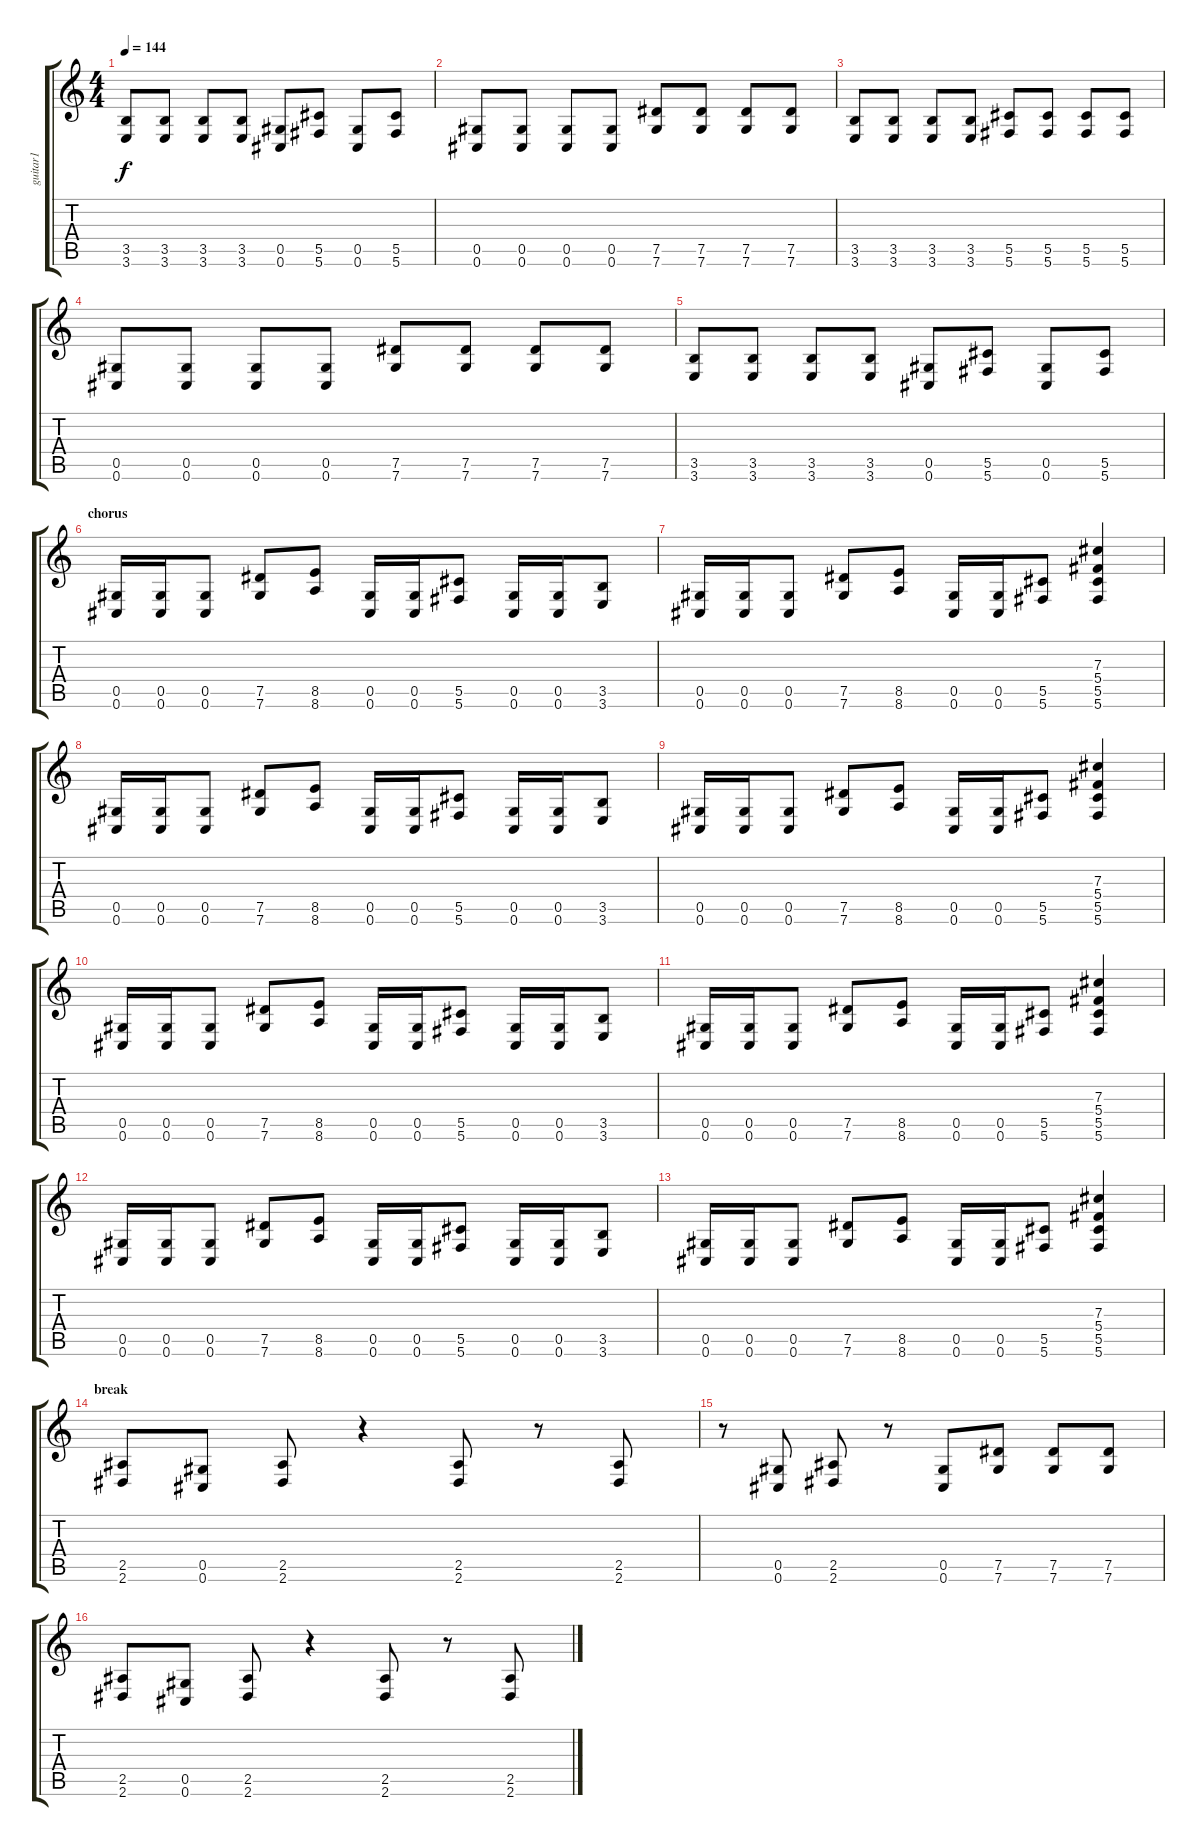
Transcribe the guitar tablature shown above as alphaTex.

\track ("guitar1" "guitar1") {instrument distortionguitar}
\staff {score tabs}
\tuning (Eb4 Bb3 Gb3 Db3 Ab2 Db2) {hide}
\ts (4 4)
\tempo 144
\clef g2
\ks c
(3.5 3.6).8{dy f} (3.5 3.6).8 (3.5 3.6).8 (3.5 3.6).8 (0.5 0.6).8 (5.5 5.6).8 (0.5 0.6).8 (5.5 5.6).8 |
(0.5 0.6).8 (0.5 0.6).8 (0.5 0.6).8 (0.5 0.6).8 (7.5 7.6).8 (7.5 7.6).8 (7.5 7.6).8 (7.5 7.6).8 |
(3.5 3.6).8 (3.5 3.6).8 (3.5 3.6).8 (3.5 3.6).8 (5.5 5.6).8 (5.5 5.6).8 (5.5 5.6).8 (5.5 5.6).8 |
(0.5 0.6).8 (0.5 0.6).8 (0.5 0.6).8 (0.5 0.6).8 (7.5 7.6).8 (7.5 7.6).8 (7.5 7.6).8 (7.5 7.6).8 |
(3.5 3.6).8 (3.5 3.6).8 (3.5 3.6).8 (3.5 3.6).8 (0.5 0.6).8 (5.5 5.6).8 (0.5 0.6).8 (5.5 5.6).8 |
\section ("" "chorus")
(0.5 0.6).16 (0.5 0.6).16 (0.5 0.6).8 (7.5 7.6).8 (8.5 8.6).8 (0.5 0.6).16 (0.5 0.6).16 (5.5 5.6).8 (0.5 0.6).16 (0.5 0.6).16 (3.5 3.6).8 |
(0.5 0.6).16 (0.5 0.6).16 (0.5 0.6).8 (7.5 7.6).8 (8.5 8.6).8 (0.5 0.6).16 (0.5 0.6).16 (5.5 5.6).8 (7.3 5.4 5.5 5.6).4 |
(0.5 0.6).16 (0.5 0.6).16 (0.5 0.6).8 (7.5 7.6).8 (8.5 8.6).8 (0.5 0.6).16 (0.5 0.6).16 (5.5 5.6).8 (0.5 0.6).16 (0.5 0.6).16 (3.5 3.6).8 |
(0.5 0.6).16 (0.5 0.6).16 (0.5 0.6).8 (7.5 7.6).8 (8.5 8.6).8 (0.5 0.6).16 (0.5 0.6).16 (5.5 5.6).8 (7.3 5.4 5.5 5.6).4 |
(0.5 0.6).16 (0.5 0.6).16 (0.5 0.6).8 (7.5 7.6).8 (8.5 8.6).8 (0.5 0.6).16 (0.5 0.6).16 (5.5 5.6).8 (0.5 0.6).16 (0.5 0.6).16 (3.5 3.6).8 |
(0.5 0.6).16 (0.5 0.6).16 (0.5 0.6).8 (7.5 7.6).8 (8.5 8.6).8 (0.5 0.6).16 (0.5 0.6).16 (5.5 5.6).8 (7.3 5.4 5.5 5.6).4 |
(0.5 0.6).16 (0.5 0.6).16 (0.5 0.6).8 (7.5 7.6).8 (8.5 8.6).8 (0.5 0.6).16 (0.5 0.6).16 (5.5 5.6).8 (0.5 0.6).16 (0.5 0.6).16 (3.5 3.6).8 |
(0.5 0.6).16 (0.5 0.6).16 (0.5 0.6).8 (7.5 7.6).8 (8.5 8.6).8 (0.5 0.6).16 (0.5 0.6).16 (5.5 5.6).8 (7.3 5.4 5.5 5.6).4 |
\section ("" "break")
(2.5 2.6).8 (0.5 0.6).8 (2.5 2.6).8 r.4 (2.5 2.6).8 r.8 (2.5 2.6).8 |
r.8 (0.5 0.6).8 (2.5 2.6).8 r.8 (0.5 0.6).8 (7.5 7.6).8 (7.5 7.6).8 (7.5 7.6).8 |
(2.5 2.6).8 (0.5 0.6).8 (2.5 2.6).8 r.4 (2.5 2.6).8 r.8 (2.5 2.6).8
